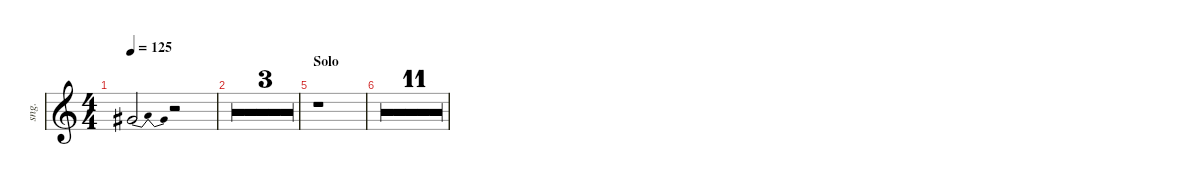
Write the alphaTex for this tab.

\defaultSystemsLayout 4
\hideDynamics
\bracketExtendMode nobrackets
\track ("V. Harmony 2" "sng.") {defaultSystemsLayout 4 multiBarRest instrument voiceoohs}
\staff {score}
\tuning (E4 B3 G3 D3 A2 E2)
\ts (4 4)
\tempo 125
\clef g2
\ks c
9.2{be (bendrelease 7.8 0 23.4 2 37.8 2 45.6 0) acc #}.2{dy mf} r.2 |
r.1 |
r.1 |
r.1 |
\section ("" "Solo")
r.1 |
r.1 |
r.1 |
r.1 |
r.1 |
r.1 |
r.1 |
r.1 |
r.1 |
r.1 |
r.1 |
r.1
